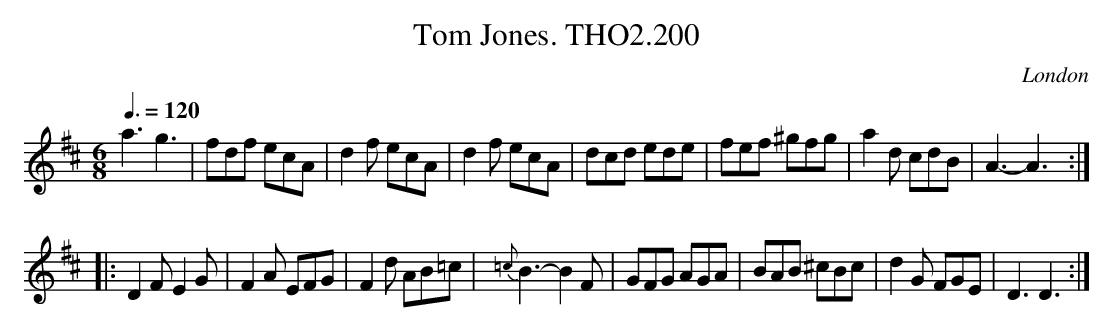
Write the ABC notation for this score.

X:1
T:Tom Jones. THO2.200
O:London
M:6/8
L:1/8
Q:3/8=120
K:D
a3 g3|fdf ecA|d2f ecA|d2f ecA|dcd ede|fef ^gfg|a2d cdB|A3- A3:|
|:D2F E2G|F2A EFG|F2d AB=c|{=c}B3- B2F|GFG AGA|BAB ^cBc|d2G FGE|D3 D3:|
